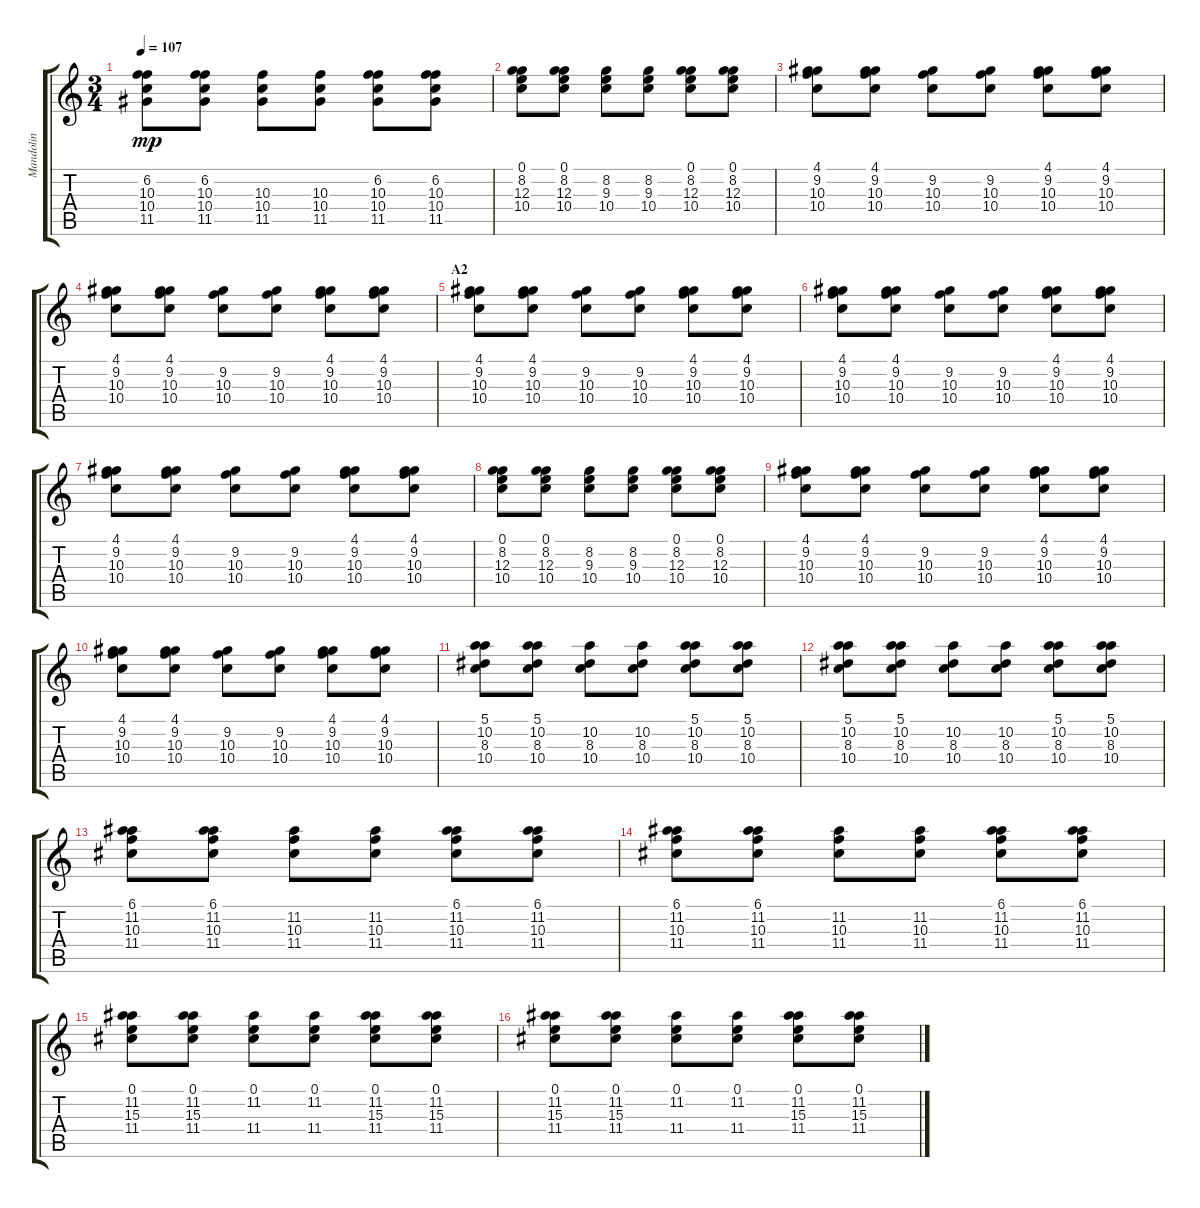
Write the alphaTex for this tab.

\track ("Mandolin" "Mandolin") {instrument banjo}
\staff {score tabs}
\tuning (E4 B3 G3 D3 A2 E2) {hide}
\displaytranspose 12
\ts (3 4)
\tempo 107
\clef g2
\ks c
(6.2 10.3 10.4 11.5).8{dy mp} (6.2 10.3 10.4 11.5).8 (10.3 10.4 11.5).8 (10.3 10.4 11.5).8 (6.2 10.3 10.4 11.5).8 (6.2 10.3 10.4 11.5).8 |
(0.1 8.2 12.3 10.4).8 (0.1 8.2 12.3 10.4).8 (8.2 9.3 10.4).8 (8.2 9.3 10.4).8 (0.1 8.2 12.3 10.4).8 (0.1 8.2 12.3 10.4).8 |
(4.1 9.2 10.3 10.4).8 (4.1 9.2 10.3 10.4).8 (9.2 10.3 10.4).8 (9.2 10.3 10.4).8 (4.1 9.2 10.3 10.4).8 (4.1 9.2 10.3 10.4).8 |
(4.1 9.2 10.3 10.4).8 (4.1 9.2 10.3 10.4).8 (9.2 10.3 10.4).8 (9.2 10.3 10.4).8 (4.1 9.2 10.3 10.4).8 (4.1 9.2 10.3 10.4).8 |
\section ("" "A2")
(4.1 9.2 10.3 10.4).8 (4.1 9.2 10.3 10.4).8 (9.2 10.3 10.4).8 (9.2 10.3 10.4).8 (4.1 9.2 10.3 10.4).8 (4.1 9.2 10.3 10.4).8 |
(4.1 9.2 10.3 10.4).8 (4.1 9.2 10.3 10.4).8 (9.2 10.3 10.4).8 (9.2 10.3 10.4).8 (4.1 9.2 10.3 10.4).8 (4.1 9.2 10.3 10.4).8 |
(4.1 9.2 10.3 10.4).8 (4.1 9.2 10.3 10.4).8 (9.2 10.3 10.4).8 (9.2 10.3 10.4).8 (4.1 9.2 10.3 10.4).8 (4.1 9.2 10.3 10.4).8 |
(0.1 8.2 12.3 10.4).8 (0.1 8.2 12.3 10.4).8 (8.2 9.3 10.4).8 (8.2 9.3 10.4).8 (0.1 8.2 12.3 10.4).8 (0.1 8.2 12.3 10.4).8 |
(4.1 9.2 10.3 10.4).8 (4.1 9.2 10.3 10.4).8 (9.2 10.3 10.4).8 (9.2 10.3 10.4).8 (4.1 9.2 10.3 10.4).8 (4.1 9.2 10.3 10.4).8 |
(4.1 9.2 10.3 10.4).8 (4.1 9.2 10.3 10.4).8 (9.2 10.3 10.4).8 (9.2 10.3 10.4).8 (4.1 9.2 10.3 10.4).8 (4.1 9.2 10.3 10.4).8 |
(5.1 10.2 8.3 10.4).8 (5.1 10.2 8.3 10.4).8 (10.2 8.3 10.4).8 (10.2 8.3 10.4).8 (5.1 10.2 8.3 10.4).8 (5.1 10.2 8.3 10.4).8 |
(5.1 10.2 8.3 10.4).8 (5.1 10.2 8.3 10.4).8 (10.2 8.3 10.4).8 (10.2 8.3 10.4).8 (5.1 10.2 8.3 10.4).8 (5.1 10.2 8.3 10.4).8 |
(6.1 11.2 10.3 11.4).8 (6.1 11.2 10.3 11.4).8 (11.2 10.3 11.4).8 (11.2 10.3 11.4).8 (6.1 11.2 10.3 11.4).8 (6.1 11.2 10.3 11.4).8 |
(6.1 11.2 10.3 11.4).8 (6.1 11.2 10.3 11.4).8 (11.2 10.3 11.4).8 (11.2 10.3 11.4).8 (6.1 11.2 10.3 11.4).8 (6.1 11.2 10.3 11.4).8 |
(0.1 11.2 15.3 11.4).8 (0.1 11.2 15.3 11.4).8 (0.1 11.2 11.4).8 (0.1 11.2 11.4).8 (0.1 11.2 15.3 11.4).8 (0.1 11.2 15.3 11.4).8 |
(0.1 11.2 15.3 11.4).8 (0.1 11.2 15.3 11.4).8 (0.1 11.2 11.4).8 (0.1 11.2 11.4).8 (0.1 11.2 15.3 11.4).8 (0.1 11.2 15.3 11.4).8
